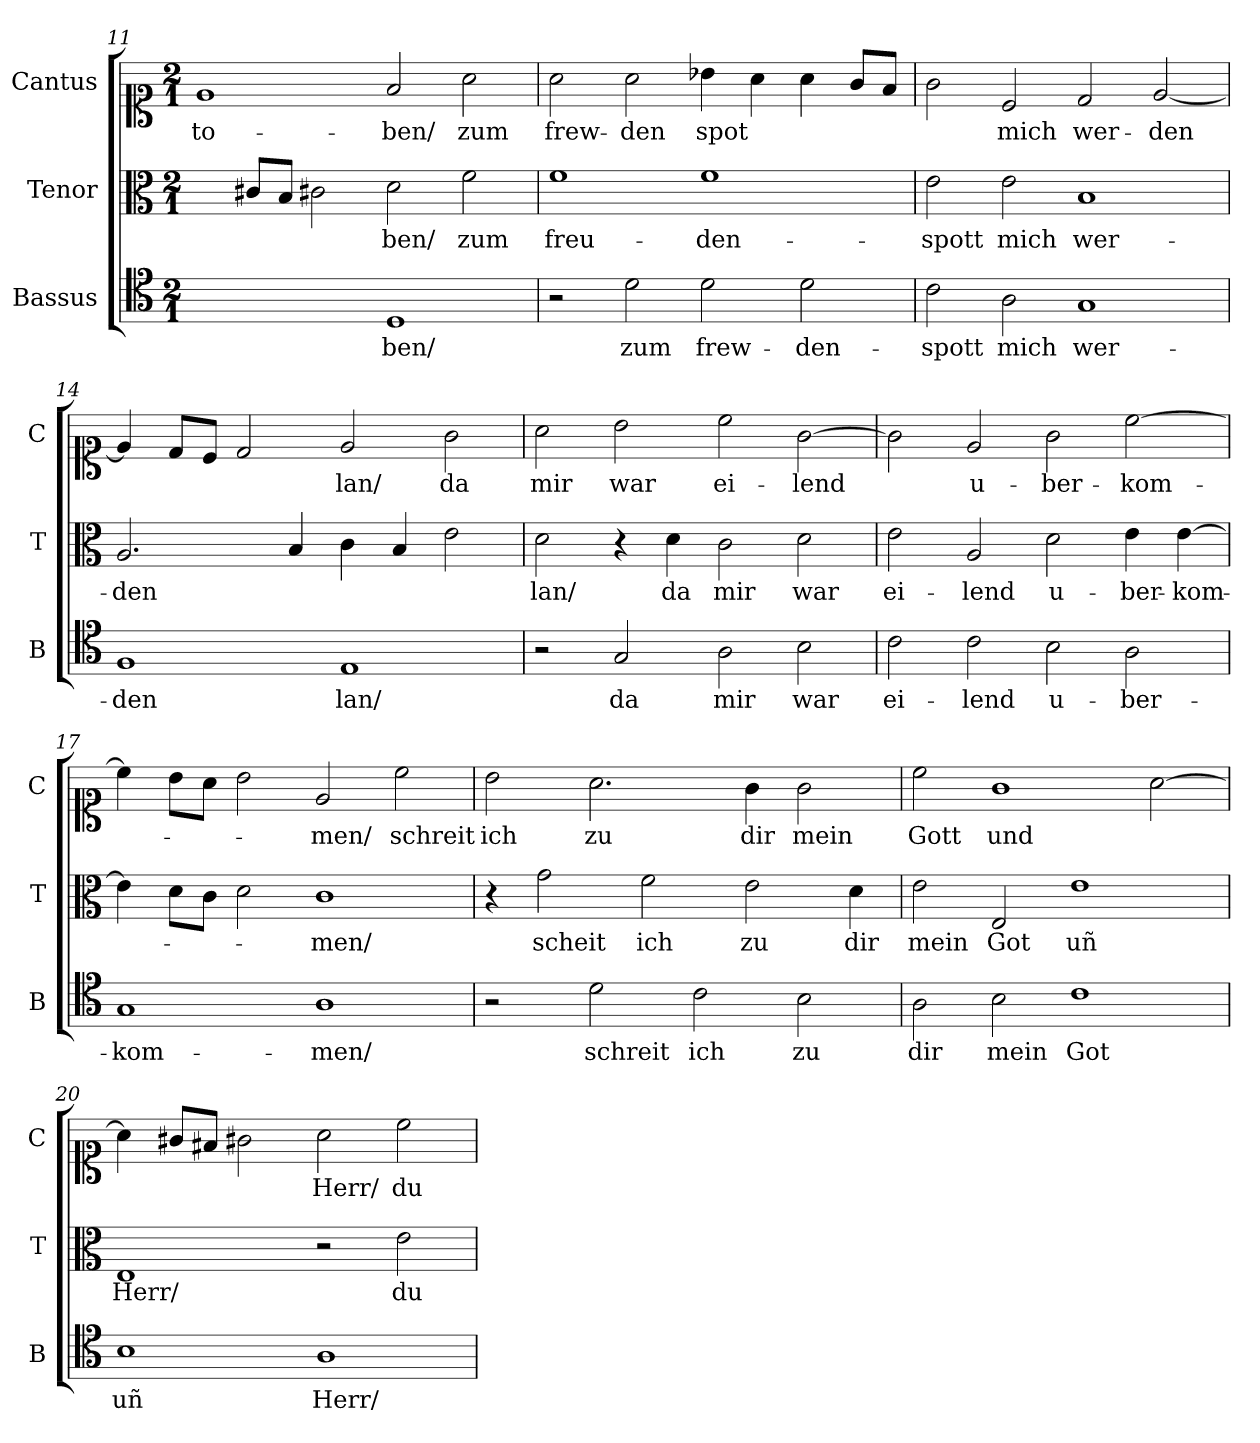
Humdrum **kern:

**kern	**text	**kern	**text	**kern	**text
*part3	*part3	*part2	*part2	*part1	*part1
*staff3	*staff3	*staff2	*staff2	*staff1	*staff1
*I"Bassus	*	*I"Tenor	*	*I"Cantus	*
*I'B	*	*I'T	*	*I'C	*
*clefC4	*	*clefC3	*	*clefC1	*
*k[]	*	*k[]	*	*k[]	*
*D:dor	*	*D:dor	*	*D:dor	*
*M2/1	*	*M2/1	*	*M2/1	*
=11	=11	=11	=11	=11	=11
1ryy	.	4ryy	.	1e	to-
.	.	8c#X/L	.	.	.
.	.	8B/J	.	.	.
.	.	2c#X	.	.	.
1D	-ben/	2d	-ben/	2f	-ben/
.	.	2f	zum	2a	zum
=12	=12	=12	=12	=12	=12
2r	.	1f	freu-	2a	frew-
2d	zum	.	.	2a	-den
2d	frew-	1f	-den-	4b-X	spot
.	.	.	.	4a	.
2d	-den-	.	.	4a	.
.	.	.	.	8g/L	.
.	.	.	.	8f/J	.
=13	=13	=13	=13	=13	=13
2c	-spott	2e	-spott	2g	.
2A	mich	2e	mich	2c	mich
1G	wer-	1B	wer-	2d	wer-
.	.	.	.	[2e	-den
=14	=14	=14	=14	=14	=14
1F	-den	2.A	-den	4e]	.
.	.	.	.	8d/L	.
.	.	.	.	8c/J	.
.	.	.	.	2d	.
.	.	4B	.	.	.
1E	lan/	4c	.	2e	lan/
.	.	4B	.	.	.
.	.	2e	.	2g	da
=15	=15	=15	=15	=15	=15
2r	.	2d	lan/	2a	mir
2G	da	4r	.	2b	war
.	.	4d	da	.	.
2A	mir	2c	mir	2cc	ei-
2B	war	2d	war	[2g	-lend
=16	=16	=16	=16	=16	=16
2c	ei-	2e	ei-	2g]	.
2c	-lend	2A	-lend	2e	u-
2B	u-	2d	u-	2g	-ber-
2A	-ber-	4e	-ber-	[2cc	-kom-
.	.	[4e	-kom-	.	.
=17	=17	=17	=17	=17	=17
1G	-kom-	4e]	.	4cc]	.
.	.	8d\L	.	8b\L	.
.	.	8c\J	.	8a\J	.
.	.	2d	.	2b	.
1A	-men/	1c	men/	2e	-men/
.	.	.	.	2cc	schreit
=18	=18	=18	=18	=18	=18
2r	.	4r	.	2b	ich
.	.	2g	scheit	.	.
2d	schreit	.	.	2.a	zu
.	.	2f	ich	.	.
2c	ich	.	.	.	.
.	.	2e	zu	4g	dir
2B	zu	.	.	2g	mein
.	.	4d	dir	.	.
=19	=19	=19	=19	=19	=19
2A	dir	2e	mein	2cc	Gott
2B	mein	2E	Got	1g	und
1c	Got	1e	uñ	.	.
.	.	.	.	[2a	.
=20	=20	=20	=20	=20	=20
1B	uñ	1E	Herr/	4a]	.
.	.	.	.	8g#X/L	.
.	.	.	.	8f#X/J	.
.	.	.	.	2g#X	.
1A	Herr/	2r	.	2a	Herr/
.	.	2e	du	2cc	du
=	=	=	=	=	=
*-	*-	*-	*-	*-	*-
